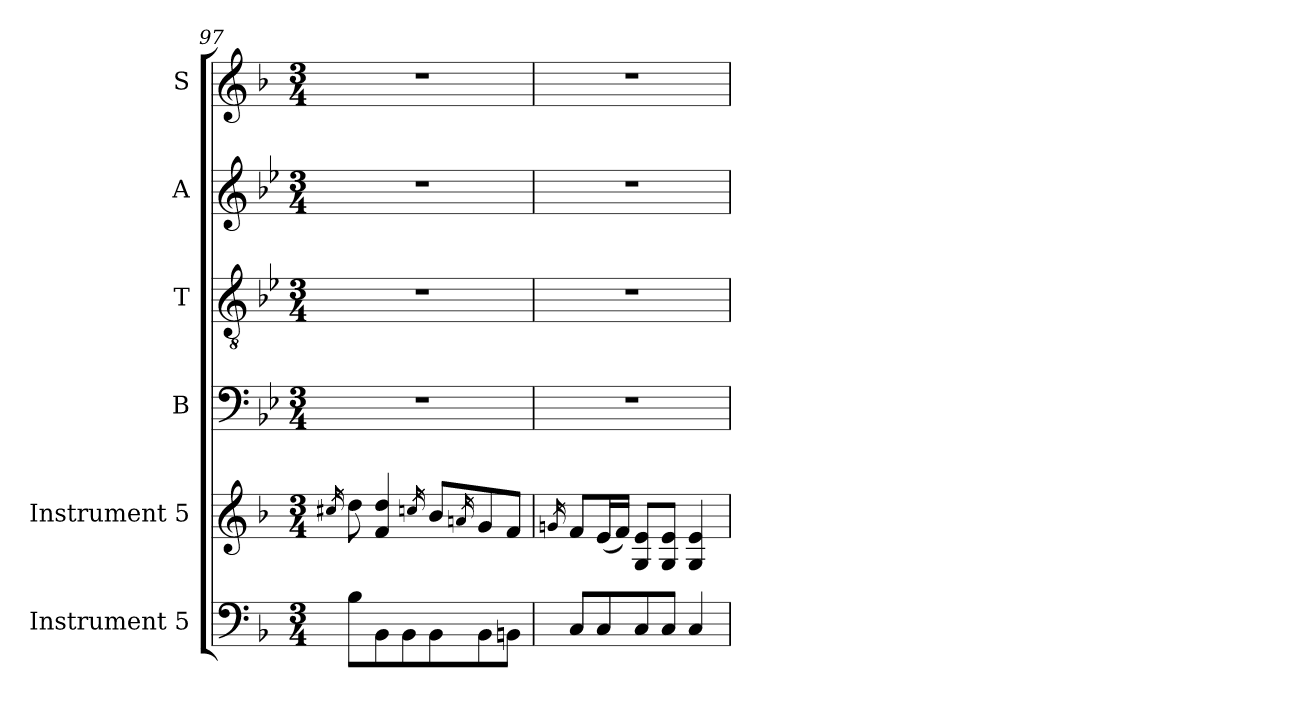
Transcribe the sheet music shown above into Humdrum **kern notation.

**kern	**kern	**kern	**kern	**kern	**kern
*part6	*part5	*part4	*part3	*part2	*part1
*staff6	*staff5	*staff4	*staff3	*staff2	*staff1
*I"Instrument 5	*I"Instrument 5	*I"B	*I"T	*I"A	*I"S
*	*	*I'B	*I'T	*I'A	*I'S
*clefF4	*clefG2	*clefF4	*clefGv2	*clefG2	*clefG2
*k[b-]	*k[b-]	*k[b-e-]	*k[b-e-]	*k[b-e-]	*k[b-]
*F:	*F:	*B-:	*B-:	*B-:	*F:
*M3/4	*M3/4	*M3/4	*M3/4	*M3/4	*M3/4
=97	=97	=97	=97	=97	=97
.	16qcc#X/	.	.	.	.
8B-\L	8dd\	2.r	2.r	2.r	2.r
8BB-\	4dd/ 4f/	.	.	.	.
8BB-\	.	.	.	.	.
.	16qccn/	.	.	.	.
8BB-\	8b-/L	.	.	.	.
.	16qan/	.	.	.	.
8BB-\	8g/	.	.	.	.
8BBn\J	8f/J	.	.	.	.
=98	=98	=98	=98	=98	=98
.	16qgn/	.	.	.	.
8C/L	8f/L	2.r	2.r	2.r	2.r
8C/	(<16e/	.	.	.	.
.	16f/J)	.	.	.	.
8C/	8e/ 8G/L	.	.	.	.
8C/J	8e/ 8G/J	.	.	.	.
4C/	4e/ 4G/	.	.	.	.
=	=	=	=	=	=
*-	*-	*-	*-	*-	*-
